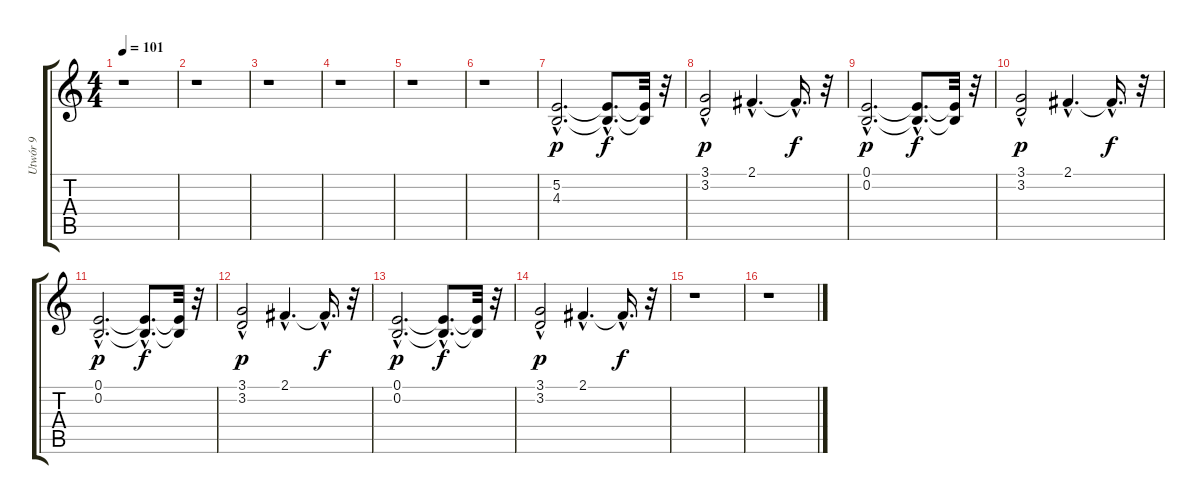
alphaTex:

\track ("Utwór 9" "Utwór 9") {instrument fx8scifi}
\staff {score tabs}
\tuning (E4 B3 G3 D3 A2 E2) {hide}
\ts (4 4)
\tempo 101
\clef g2
\ks c
r.1{dy p instrument fx8scifi} |
r.1 |
r.1 |
r.1 |
r.1 |
r.1 |
(5.2{hac} 4.3{hac}).2{d} (5.2{hac t} 4.3{hac t}).8{d dy f} (5.2{t} 4.3{t}).32 r.32 |
(3.1 3.2{hac}).2{dy p} 2.1{hac}.4{d} 2.1{hac t}.16{d dy f} r.32 |
(0.1{hac} 0.2{hac}).2{d dy p} (0.1{hac t} 0.2{hac t}).8{d dy f} (0.1{t} 0.2{t}).32 r.32 |
(3.1 3.2{hac}).2{dy p} 2.1{hac}.4{d} 2.1{hac t}.16{d dy f} r.32 |
(0.1{hac} 0.2{hac}).2{d dy p} (0.1{hac t} 0.2{hac t}).8{d dy f} (0.1{t} 0.2{t}).32 r.32 |
(3.1 3.2{hac}).2{dy p} 2.1{hac}.4{d} 2.1{hac t}.16{d dy f} r.32 |
(0.1{hac} 0.2{hac}).2{d dy p} (0.1{hac t} 0.2{hac t}).8{d dy f} (0.1{t} 0.2{t}).32 r.32 |
(3.1 3.2{hac}).2{dy p} 2.1{hac}.4{d} 2.1{hac t}.16{d dy f} r.32 |
r.1 |
r.1
